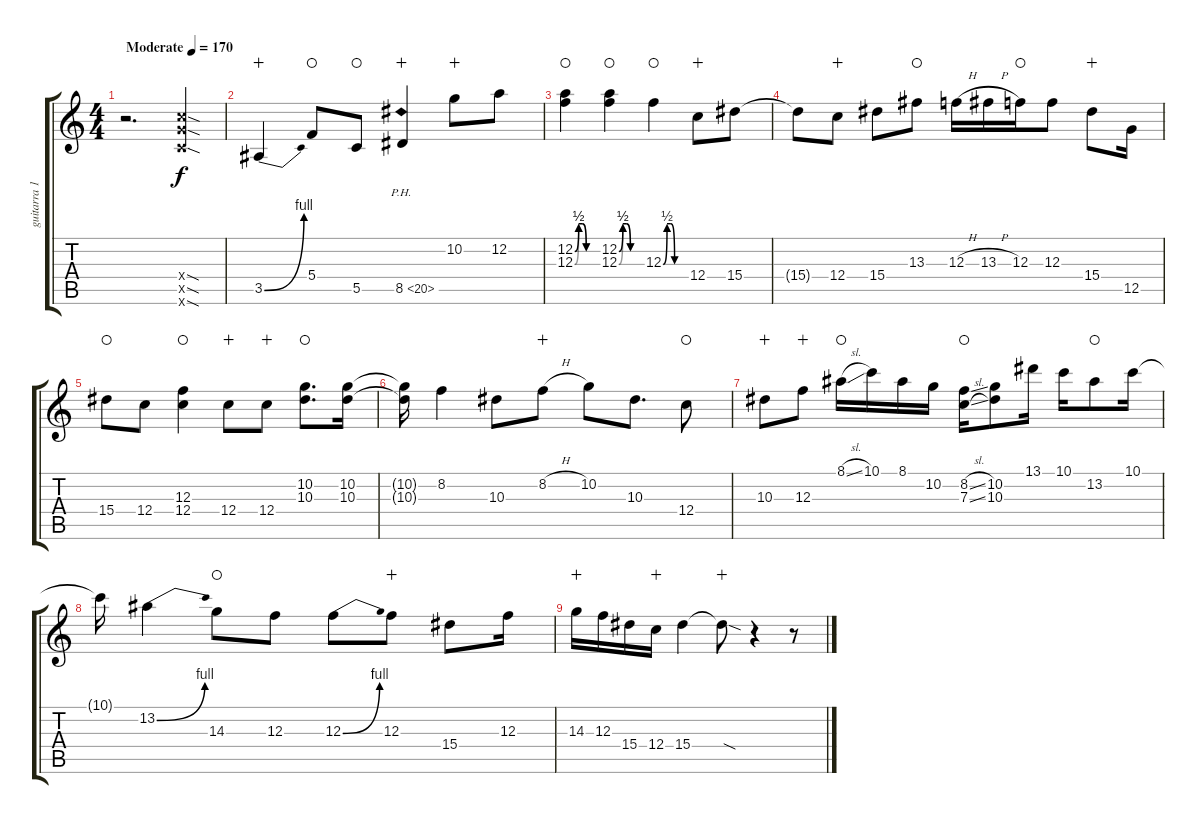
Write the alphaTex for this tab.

\track ("guitarra 1" "guitarra 1") {instrument overdrivenguitar}
\staff {score tabs}
\tuning (D4 A3 F3 C3 G2 C2) {hide}
\ts (4 4)
\tempo (170 "Moderate")
\clef g2
\ks c
r.2{d dy f instrument overdrivenguitar} (12.4{sod x} 12.5{sod x} 12.6{sod x}).4 |
3.5{be (bend 0 0 60 4)}.4{wahc} 5.4.8{waho} 5.5.8{waho} 8.5{ph 12}.4{wahc} 10.2.8{wahc} 12.2.8 |
(12.2{be (custom 0 0 10 2 20 2 30 0 60 0)} 12.3{be (custom 0 0 10 2 20 2 30 0 60 0)}).4{waho} (12.2{be (custom 0 0 10 2 20 2 30 0 60 0)} 12.3{be (custom 0 0 10 2 20 2 30 0 60 0)}).4{waho} 12.3{be (custom 0 0 10 2 20 2 30 0 60 0)}.4{waho} 12.4.8{wahc} 15.4.8 |
15.4{t}.8 12.4.8{wahc} 15.4.8 13.3.8{waho} 12.3{h}.16 13.3{h}.16 12.3.16{waho} 12.3.8 15.4.8{wahc} 12.5.16 |
15.4.8{waho} 12.4.8 (12.3 12.4).4{waho} 12.4.8{wahc} 12.4.8{wahc} (10.2 10.3).8{d waho} (10.2 10.3).16 |
(10.2{t} 10.3{t}).16 8.2.4 10.3.8 8.2{h}.8{wahc} 10.2.8 10.3.8{d} 12.4.8{waho} |
10.3.8{wahc} 12.3.8{wahc} 8.1{sl}.16{waho} 10.1.16 8.1.16 10.2.16 (8.2{sl} 7.3{sl}).16{waho} (10.2 10.3).8 13.1.16 10.1.16 13.2.8{waho} 10.1.16 |
10.1{t}.16 13.2{be (bend 0 0 60 4)}.4 14.3.8{waho} 12.3.8 12.3{be (bend 0 0 60 4)}.8 12.3.8{wahc} 15.4.8 12.3.16 |
14.3.16{wahc} 12.3.16 15.4.16 12.4.16{wahc} 15.4.4 15.4{sod t}.8{wahc} r.4 r.8
